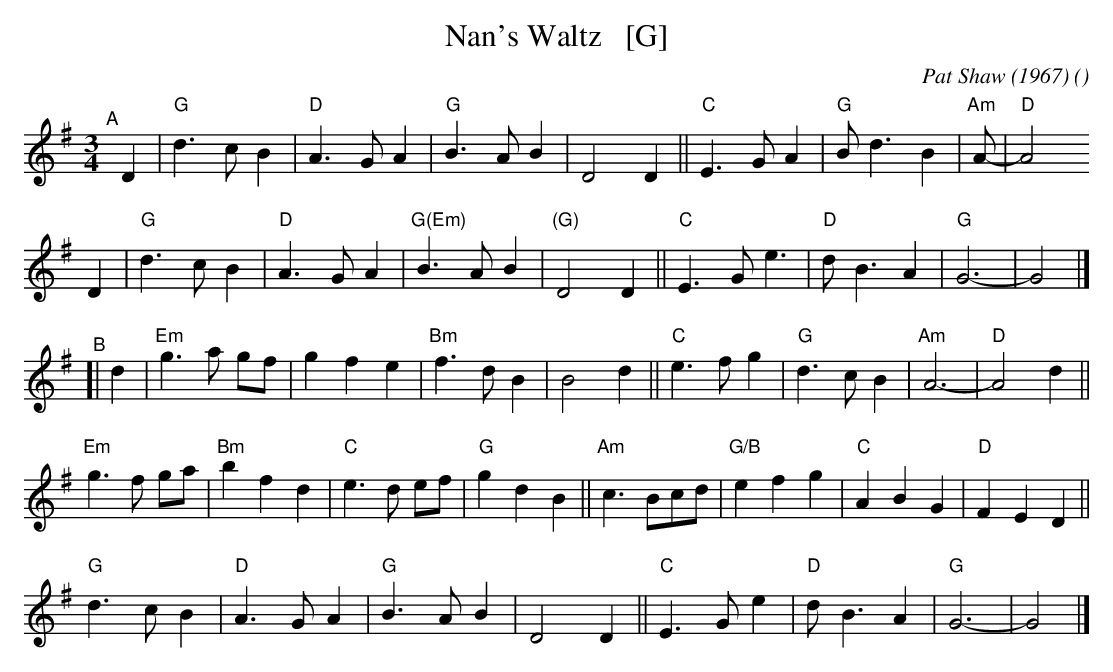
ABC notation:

X:1
T: Nan's Waltz   [G]
C: Pat Shaw (1967)
O:
M: 3/4
L: 1/8
K: G
"^A"[|]\
D2 | "G"d3cB2 | "D"A3GA2 | "G"B3AB2 | D4D2 || "C"E3GA2 | "G"Bd3B2 | "Am"A-6 | "D"A4
D2 | "G"d3cB2 | "D"A3GA2 | "G(Em)"B3AB2 | "(G)"D4D2 || "C"E3Ge3 | "D"dB3A2 | "G"G6- | G4 |]
"^B"[| d2 |\
"Em"g3a gf | g2f2e2 | "Bm"f3dB2 | B4d2 ||\
"C"e3fg2 | "G"d3cB2 | "Am"A6- | "D"A4d2 ||
"Em"g3f ga | "Bm"b2f2d2 | "C"e3d ef | "G"g2d2B2 ||\
"Am"c3Bcd | "G/B"e2f2g2 | "C"A2B2G2 | "D"F2E2D2 ||
"G"d3cB2 | "D"A3GA2 | "G"B3AB2 | D4D2 ||\
"C"E3Ge2 | "D"dB3A2 | "G"G6- | G4 |]
